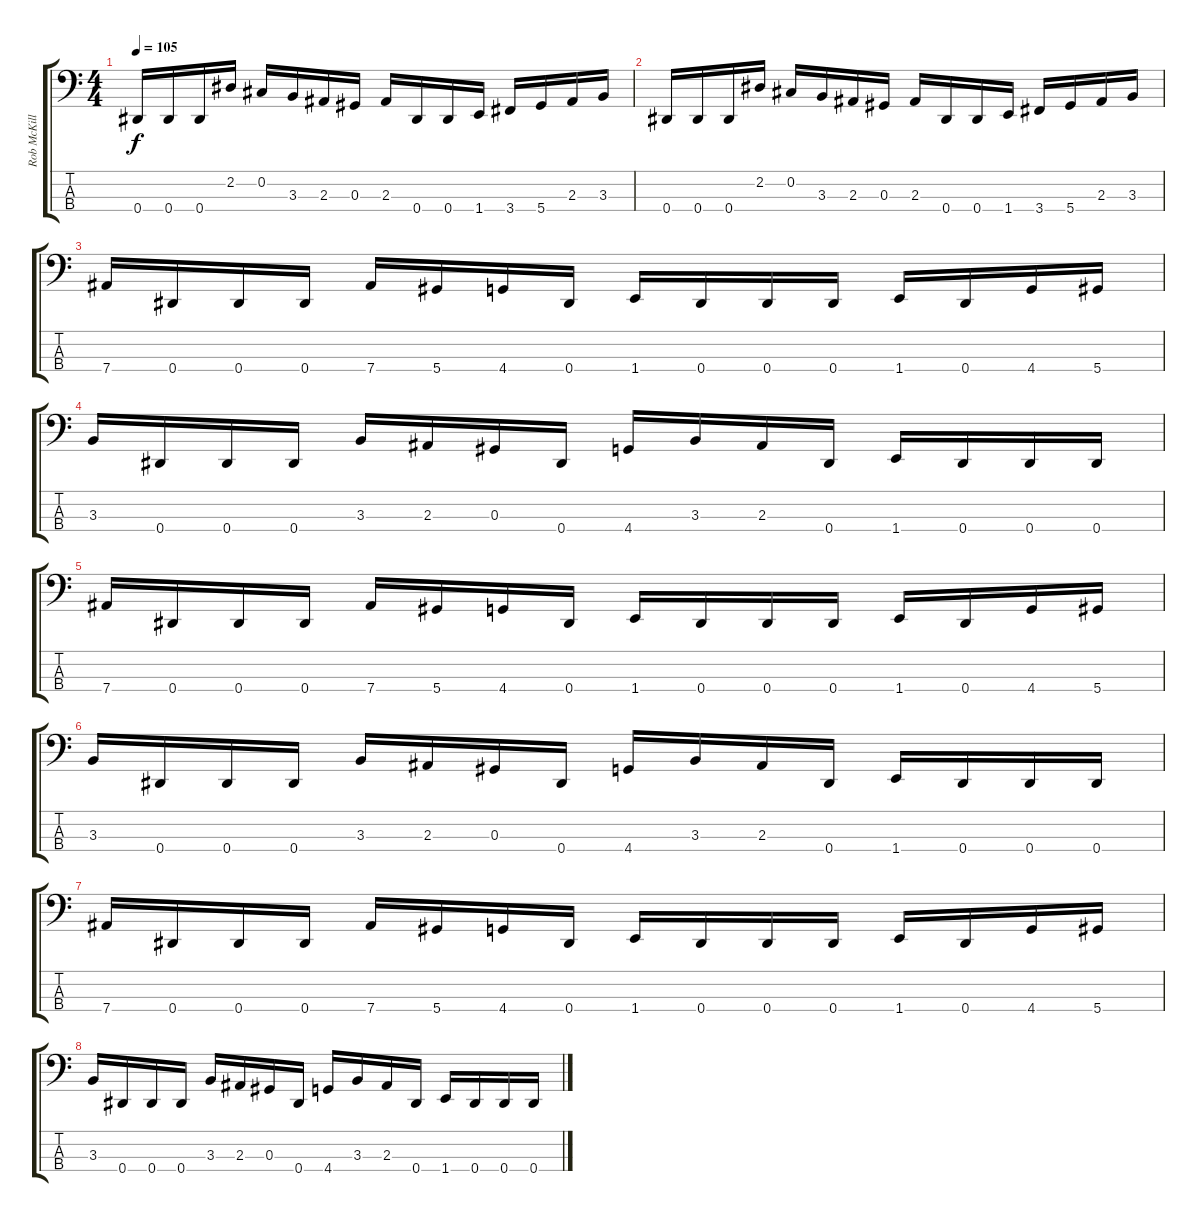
\track ("Rob McKillop" "Rob McKill") {instrument electricbasspick}
\staff {score tabs}
\tuning (Gb2 Db2 Ab1 Eb1) {hide}
\ts (4 4)
\tempo 105
\clef f4
\ks c
0.4.16{dy f} 0.4.16 0.4.16 2.2.16 0.2.16 3.3.16 2.3.16 0.3.16 2.3.16 0.4.16 0.4.16 1.4.16 3.4.16 5.4.16 2.3.16 3.3.16 |
0.4.16 0.4.16 0.4.16 2.2.16 0.2.16 3.3.16 2.3.16 0.3.16 2.3.16 0.4.16 0.4.16 1.4.16 3.4.16 5.4.16 2.3.16 3.3.16 |
7.4.16 0.4.16 0.4.16 0.4.16 7.4.16 5.4.16 4.4.16 0.4.16 1.4.16 0.4.16 0.4.16 0.4.16 1.4.16 0.4.16 4.4.16 5.4.16 |
3.3.16 0.4.16 0.4.16 0.4.16 3.3.16 2.3.16 0.3.16 0.4.16 4.4.16 3.3.16 2.3.16 0.4.16 1.4.16 0.4.16 0.4.16 0.4.16 |
7.4.16 0.4.16 0.4.16 0.4.16 7.4.16 5.4.16 4.4.16 0.4.16 1.4.16 0.4.16 0.4.16 0.4.16 1.4.16 0.4.16 4.4.16 5.4.16 |
3.3.16 0.4.16 0.4.16 0.4.16 3.3.16 2.3.16 0.3.16 0.4.16 4.4.16 3.3.16 2.3.16 0.4.16 1.4.16 0.4.16 0.4.16 0.4.16 |
7.4.16 0.4.16 0.4.16 0.4.16 7.4.16 5.4.16 4.4.16 0.4.16 1.4.16 0.4.16 0.4.16 0.4.16 1.4.16 0.4.16 4.4.16 5.4.16 |
3.3.16 0.4.16 0.4.16 0.4.16 3.3.16 2.3.16 0.3.16 0.4.16 4.4.16 3.3.16 2.3.16 0.4.16 1.4.16 0.4.16 0.4.16 0.4.16
